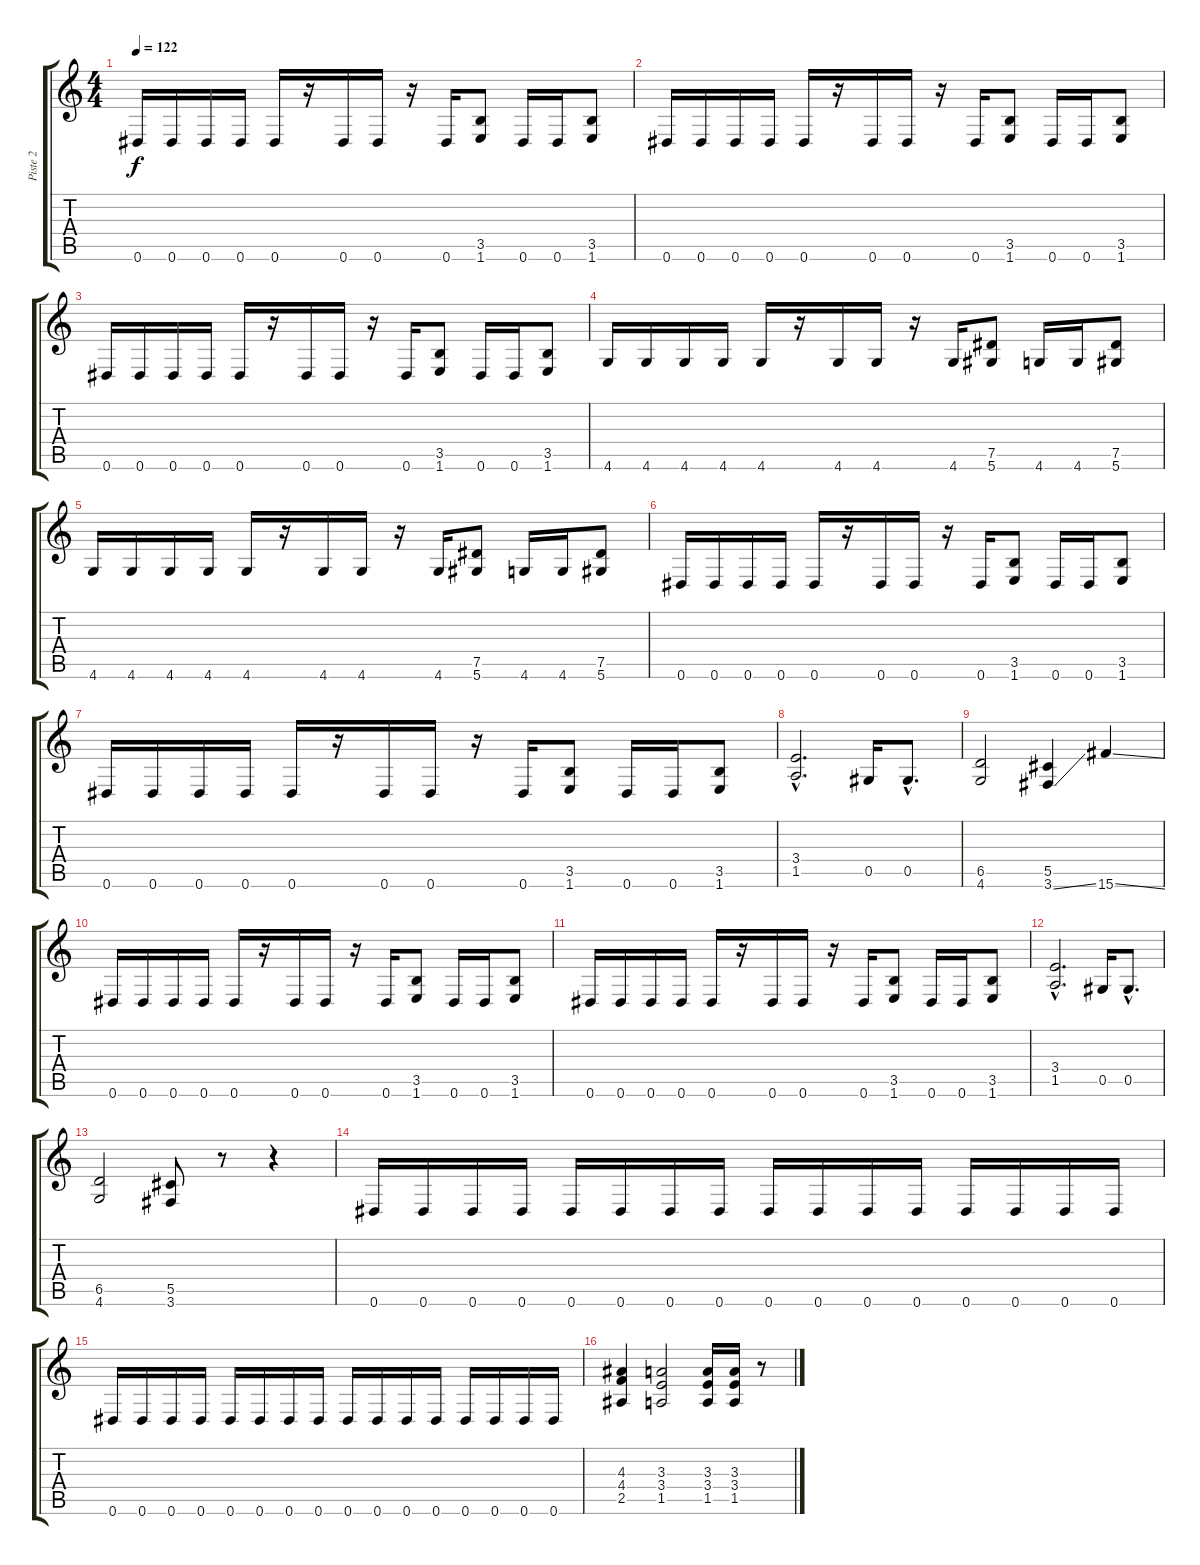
\track ("Piste 2" "Piste 2") {instrument distortionguitar}
\staff {score tabs}
\tuning (Eb4 Bb3 Gb3 Db3 Ab2 Eb2) {hide}
\ts (4 4)
\tempo 122
\clef g2
\ks c
0.6.16{dy f} 0.6.16 0.6.16 0.6.16 0.6.16 r.16 0.6.16 0.6.16 r.16 0.6.16 (3.5 1.6).8 0.6.16 0.6.16 (3.5 1.6).8 |
0.6.16 0.6.16 0.6.16 0.6.16 0.6.16 r.16 0.6.16 0.6.16 r.16 0.6.16 (3.5 1.6).8 0.6.16 0.6.16 (3.5 1.6).8 |
0.6.16 0.6.16 0.6.16 0.6.16 0.6.16 r.16 0.6.16 0.6.16 r.16 0.6.16 (3.5 1.6).8 0.6.16 0.6.16 (3.5 1.6).8 |
4.6.16 4.6.16 4.6.16 4.6.16 4.6.16 r.16 4.6.16 4.6.16 r.16 4.6.16 (7.5 5.6).8 4.6.16 4.6.16 (7.5 5.6).8 |
4.6.16 4.6.16 4.6.16 4.6.16 4.6.16 r.16 4.6.16 4.6.16 r.16 4.6.16 (7.5 5.6).8 4.6.16 4.6.16 (7.5 5.6).8 |
0.6.16 0.6.16 0.6.16 0.6.16 0.6.16 r.16 0.6.16 0.6.16 r.16 0.6.16 (3.5 1.6).8 0.6.16 0.6.16 (3.5 1.6).8 |
0.6.16 0.6.16 0.6.16 0.6.16 0.6.16 r.16 0.6.16 0.6.16 r.16 0.6.16 (3.5 1.6).8 0.6.16 0.6.16 (3.5 1.6).8 |
(3.4{hac} 1.5{hac}).2{d} 0.5.16 0.5{hac}.8{d} |
(6.5 4.6).2 (5.5 3.6{ss}).4 15.6{ss}.4 |
0.6.16 0.6.16 0.6.16 0.6.16 0.6.16 r.16 0.6.16 0.6.16 r.16 0.6.16 (3.5 1.6).8 0.6.16 0.6.16 (3.5 1.6).8 |
0.6.16 0.6.16 0.6.16 0.6.16 0.6.16 r.16 0.6.16 0.6.16 r.16 0.6.16 (3.5 1.6).8 0.6.16 0.6.16 (3.5 1.6).8 |
(3.4{hac} 1.5{hac}).2{d} 0.5.16 0.5{hac}.8{d} |
(6.5 4.6).2 (5.5 3.6).8 r.8 r.4 |
0.6.16 0.6.16 0.6.16 0.6.16 0.6.16 0.6.16 0.6.16 0.6.16 0.6.16 0.6.16 0.6.16 0.6.16 0.6.16 0.6.16 0.6.16 0.6.16 |
0.6.16 0.6.16 0.6.16 0.6.16 0.6.16 0.6.16 0.6.16 0.6.16 0.6.16 0.6.16 0.6.16 0.6.16 0.6.16 0.6.16 0.6.16 0.6.16 |
(4.3 4.4 2.5).4 (3.3 3.4 1.5).2 (3.3 3.4 1.5).16 (3.3 3.4 1.5).16 r.8
